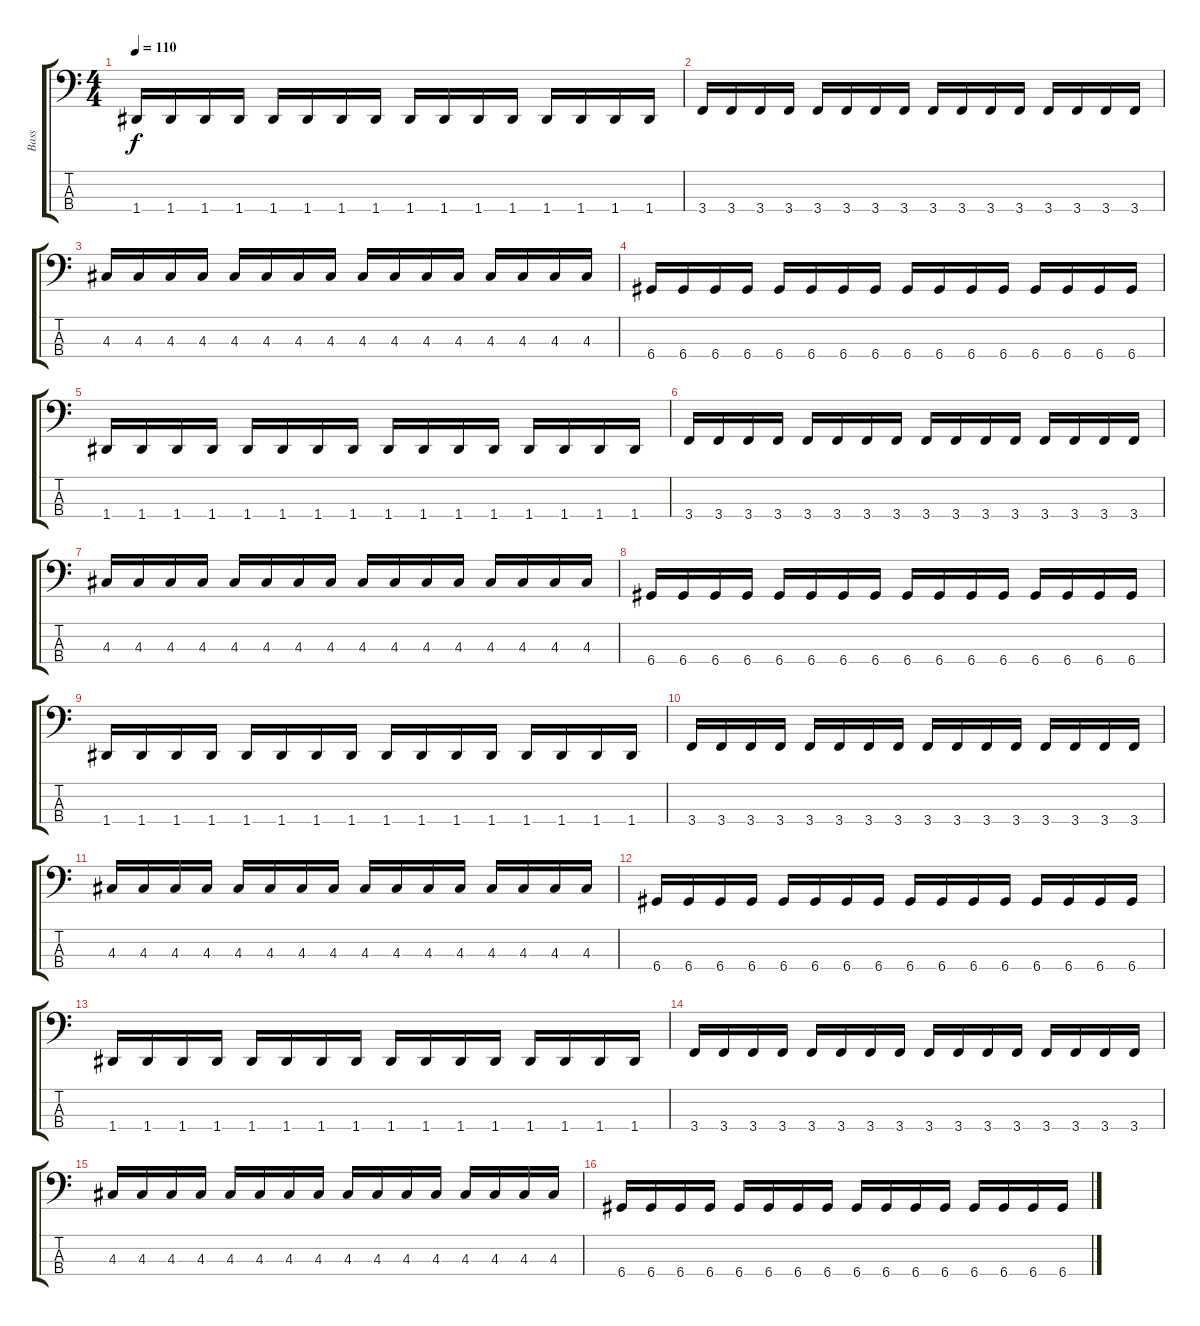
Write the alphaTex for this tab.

\track ("Bass" "Bass") {instrument electricbassfinger}
\staff {score tabs}
\tuning (G2 D2 A1 D1) {hide}
\ts (4 4)
\tempo 110
\clef f4
\ks c
1.4.16{dy f} 1.4.16 1.4.16 1.4.16 1.4.16 1.4.16 1.4.16 1.4.16 1.4.16 1.4.16 1.4.16 1.4.16 1.4.16 1.4.16 1.4.16 1.4.16 |
3.4.16 3.4.16 3.4.16 3.4.16 3.4.16 3.4.16 3.4.16 3.4.16 3.4.16 3.4.16 3.4.16 3.4.16 3.4.16 3.4.16 3.4.16 3.4.16 |
4.3.16 4.3.16 4.3.16 4.3.16 4.3.16 4.3.16 4.3.16 4.3.16 4.3.16 4.3.16 4.3.16 4.3.16 4.3.16 4.3.16 4.3.16 4.3.16 |
6.4.16 6.4.16 6.4.16 6.4.16 6.4.16 6.4.16 6.4.16 6.4.16 6.4.16 6.4.16 6.4.16 6.4.16 6.4.16 6.4.16 6.4.16 6.4.16 |
1.4.16 1.4.16 1.4.16 1.4.16 1.4.16 1.4.16 1.4.16 1.4.16 1.4.16 1.4.16 1.4.16 1.4.16 1.4.16 1.4.16 1.4.16 1.4.16 |
3.4.16 3.4.16 3.4.16 3.4.16 3.4.16 3.4.16 3.4.16 3.4.16 3.4.16 3.4.16 3.4.16 3.4.16 3.4.16 3.4.16 3.4.16 3.4.16 |
4.3.16 4.3.16 4.3.16 4.3.16 4.3.16 4.3.16 4.3.16 4.3.16 4.3.16 4.3.16 4.3.16 4.3.16 4.3.16 4.3.16 4.3.16 4.3.16 |
6.4.16 6.4.16 6.4.16 6.4.16 6.4.16 6.4.16 6.4.16 6.4.16 6.4.16 6.4.16 6.4.16 6.4.16 6.4.16 6.4.16 6.4.16 6.4.16 |
1.4.16 1.4.16 1.4.16 1.4.16 1.4.16 1.4.16 1.4.16 1.4.16 1.4.16 1.4.16 1.4.16 1.4.16 1.4.16 1.4.16 1.4.16 1.4.16 |
3.4.16 3.4.16 3.4.16 3.4.16 3.4.16 3.4.16 3.4.16 3.4.16 3.4.16 3.4.16 3.4.16 3.4.16 3.4.16 3.4.16 3.4.16 3.4.16 |
4.3.16 4.3.16 4.3.16 4.3.16 4.3.16 4.3.16 4.3.16 4.3.16 4.3.16 4.3.16 4.3.16 4.3.16 4.3.16 4.3.16 4.3.16 4.3.16 |
6.4.16 6.4.16 6.4.16 6.4.16 6.4.16 6.4.16 6.4.16 6.4.16 6.4.16 6.4.16 6.4.16 6.4.16 6.4.16 6.4.16 6.4.16 6.4.16 |
1.4.16 1.4.16 1.4.16 1.4.16 1.4.16 1.4.16 1.4.16 1.4.16 1.4.16 1.4.16 1.4.16 1.4.16 1.4.16 1.4.16 1.4.16 1.4.16 |
3.4.16 3.4.16 3.4.16 3.4.16 3.4.16 3.4.16 3.4.16 3.4.16 3.4.16 3.4.16 3.4.16 3.4.16 3.4.16 3.4.16 3.4.16 3.4.16 |
4.3.16 4.3.16 4.3.16 4.3.16 4.3.16 4.3.16 4.3.16 4.3.16 4.3.16 4.3.16 4.3.16 4.3.16 4.3.16 4.3.16 4.3.16 4.3.16 |
6.4.16 6.4.16 6.4.16 6.4.16 6.4.16 6.4.16 6.4.16 6.4.16 6.4.16 6.4.16 6.4.16 6.4.16 6.4.16 6.4.16 6.4.16 6.4.16
